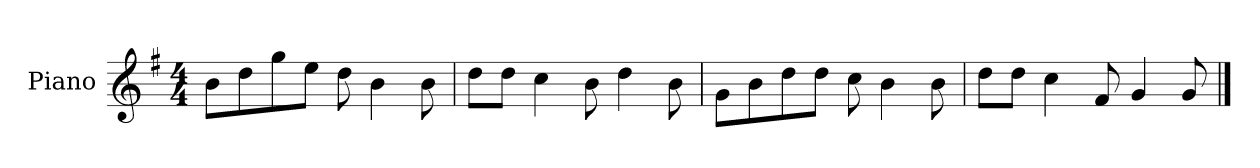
**kern
*part1
*staff1
*I"Piano
*I'P-no
*clefG2
*k[f#]
*M4/4
*MM90
=1
8b\L
8dd\
8gg\
8ee\J
8dd\
4b\
8b\
=2
8dd\L
8dd\J
4cc\
8b\
4dd\
8b\
=3
8g\L
8b\
8dd\
8dd\J
8cc\
4b\
8b\
=4
8dd\L
8dd\J
4cc\
8f#/
4g/
8g/
==
*-
